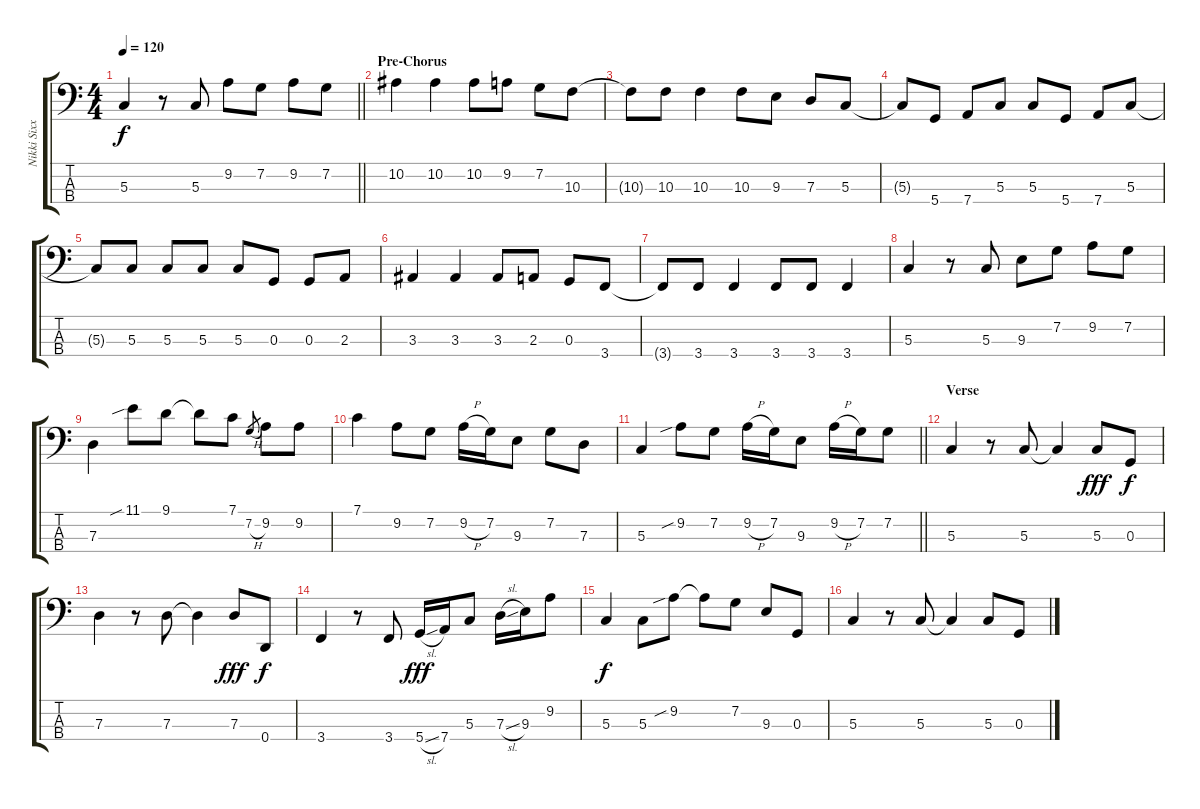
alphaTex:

\track ("Nikki Sixx - Bass" "Nikki Sixx") {instrument electricbasspick}
\staff {score tabs}
\tuning (F2 C2 G1 D1) {hide}
\ts (4 4)
\tempo 120
\clef f4
\barLineRight lightlight
\ks c
5.3.4{dy f} r.8 5.3.8 9.2.8 7.2.8 9.2.8 7.2.8 |
\section ("" "Pre-Chorus")
10.2.4 10.2.4 10.2.8 9.2.8 7.2.8 10.3.8 |
10.3{t}.8 10.3.8 10.3.4 10.3.8 9.3.8 7.3.8 5.3.8 |
5.3{t}.8 5.4.8 7.4.8 5.3.8 5.3.8 5.4.8 7.4.8 5.3.8 |
5.3{t}.8 5.3.8 5.3.8 5.3.8 5.3.8 0.3.8 0.3.8 2.3.8 |
3.3.4 3.3.4 3.3.8 2.3.8 0.3.8 3.4.8 |
3.4{t}.8 3.4.8 3.4.4 3.4.8 3.4.8 3.4.4 |
5.3.4 r.8 5.3.8 9.3.8 7.2.8 9.2.8 7.2.8 |
7.3.4 11.1{sib}.8 9.1.8 9.1{t}.8 7.1.8 7.2{h}.8{gr} 9.2.8 9.2.8 |
7.1.4 9.2.8 7.2.8 9.2{h}.16 7.2.16 9.3.8 7.2.8 7.3.8 |
\barLineRight lightlight
5.3.4 9.2{sib}.8 7.2.8 9.2{h}.16 7.2.16 9.3.8 9.2{h}.16 7.2.16 7.2.8 |
\section ("" "Verse")
5.3.4 r.8 5.3.8 5.3{t}.4 5.3.8{dy fff} 0.3.8{dy f} |
7.3.4 r.8 7.3.8 7.3{t}.4 7.3.8{dy fff} 0.4.8{dy f} |
3.4.4 r.8 3.4.8 5.4{sl}.16{dy fff} 7.4.16 5.3.8 7.3{sl}.16 9.3.16 9.2.8 |
5.3.4{dy f} 5.3.8 9.2{sib}.8 9.2{t}.8 7.2.8 9.3.8 0.3.8 |
5.3.4 r.8 5.3.8 5.3{t}.4 5.3.8 0.3.8
